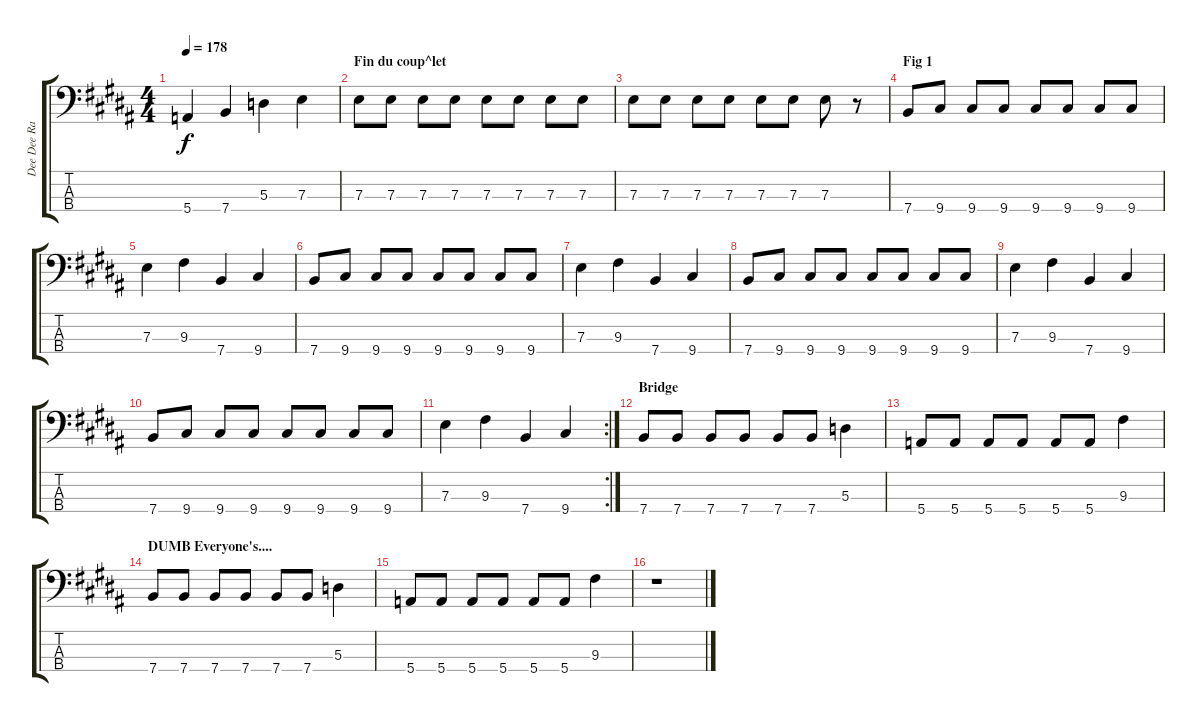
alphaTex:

\track ("Dee Dee Ramone - Bass" "Dee Dee Ra") {instrument electricbassfinger}
\staff {score tabs}
\tuning (G2 D2 A1 E1) {hide}
\ts (4 4)
\tempo 178
\clef f4
\ks b
5.4.4{dy f} 7.4.4 5.3.4 7.3.4 |
\section ("" "Fin du coup^let")
7.3.8 7.3.8 7.3.8 7.3.8 7.3.8 7.3.8 7.3.8 7.3.8 |
7.3.8 7.3.8 7.3.8 7.3.8 7.3.8 7.3.8 7.3.8 r.8 |
\section ("" "Fig 1")
7.4.8 9.4.8 9.4.8 9.4.8 9.4.8 9.4.8 9.4.8 9.4.8 |
7.3.4 9.3.4 7.4.4 9.4.4 |
7.4.8 9.4.8 9.4.8 9.4.8 9.4.8 9.4.8 9.4.8 9.4.8 |
7.3.4 9.3.4 7.4.4 9.4.4 |
7.4.8 9.4.8 9.4.8 9.4.8 9.4.8 9.4.8 9.4.8 9.4.8 |
7.3.4 9.3.4 7.4.4 9.4.4 |
7.4.8 9.4.8 9.4.8 9.4.8 9.4.8 9.4.8 9.4.8 9.4.8 |
\rc 2
7.3.4 9.3.4 7.4.4 9.4.4 |
\section ("" "Bridge")
7.4.8 7.4.8 7.4.8 7.4.8 7.4.8 7.4.8 5.3.4 |
5.4.8 5.4.8 5.4.8 5.4.8 5.4.8 5.4.8 9.3.4 |
\section ("" "DUMB Everyone's....")
7.4.8 7.4.8 7.4.8 7.4.8 7.4.8 7.4.8 5.3.4 |
5.4.8 5.4.8 5.4.8 5.4.8 5.4.8 5.4.8 9.3.4 |
r.1
